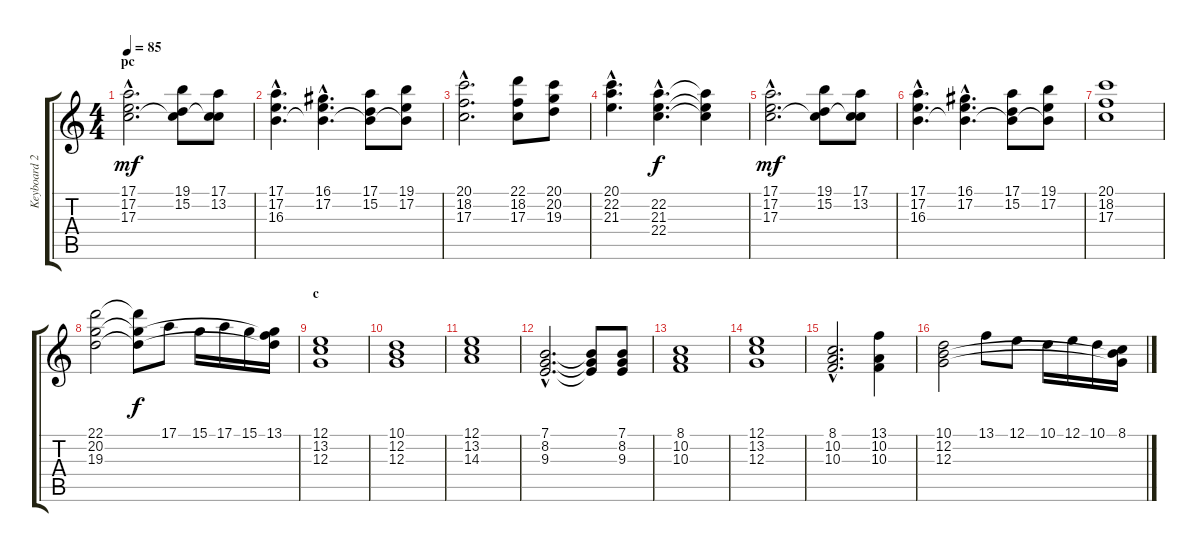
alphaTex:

\track ("Keyboard 2" "Keyboard 2") {instrument stringensemble1}
\staff {score tabs}
\tuning (E4 B3 G3 D3 A2 E2) {hide}
\ts (4 4)
\section ("" "pc")
\tempo 85
\clef g2
\ks c
(17.1{hac} 17.2{hac} 17.3{hac}).2{d dy mf} (19.1 15.2 17.3{t}).8 (17.1 13.2 17.3{t}).8 |
(17.1{hac} 17.2{hac} 16.3{hac}).4{d} (16.1{hac} 17.2{hac} 16.3{hac t}).4{d} (17.1 15.2 16.3{t}).8 (19.1 17.2 16.3{t}).8 |
(20.1{hac} 18.2{hac} 17.3{hac}).2{d} (22.1 18.2 17.3).8 (20.1 20.2 19.3).8 |
(20.1{hac} 22.2{hac} 21.3{hac}).4{d} (22.2{hac} 21.3{hac} 22.4{hac}).4{d dy f} (22.2{t} 21.3{t} 22.4{t}).4 |
(17.1{hac} 17.2{hac} 17.3{hac}).2{d dy mf} (19.1 15.2 17.3{t}).8 (17.1 13.2 17.3{t}).8 |
(17.1{hac} 17.2{hac} 16.3{hac}).4{d} (16.1{hac} 17.2{hac} 16.3{hac t}).4{d} (17.1 15.2 16.3{t}).8 (19.1 17.2 16.3{t}).8 |
(20.1 18.2 17.3).1 |
(22.1 20.2 19.3).2 (22.1{t} 20.2{t} 19.3{t}).8{dy f} 17.1.8 15.1.16 17.1.16 15.1.16 (13.1 20.2{t} 19.3{t}).16 |
\section ("" "c")
(12.1 13.2 12.3).1 |
(10.1 12.2 12.3).1 |
(12.1 13.2 14.3).1 |
(7.1{hac} 8.2{hac} 9.3{hac}).2{d} (7.1{t} 8.2{t} 9.3{t}).8 (7.1 8.2 9.3).8 |
(8.1 10.2 10.3).1 |
(12.1 13.2 12.3).1 |
(8.1{hac} 10.2{hac} 10.3{hac}).2{d} (13.1 10.2 10.3).4 |
(10.1 12.2 12.3).2 13.1.8 12.1.8 10.1.16 12.1.16 10.1.16 (8.1 12.2{t} 12.3{t}).16
